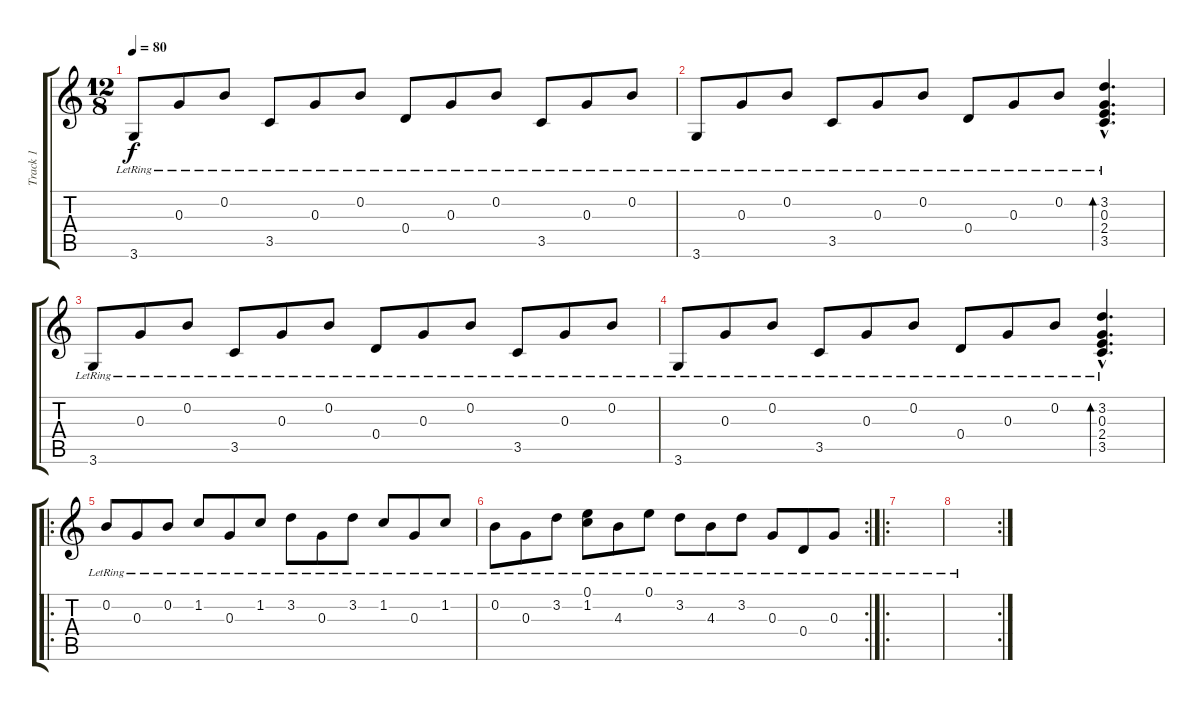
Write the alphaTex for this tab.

\track ("Track 1" "Track 1") {instrument acousticguitarsteel}
\staff {score tabs}
\tuning (E4 B3 G3 D3 A2 E2) {hide}
\ts (12 8)
\tempo 80
\clef g2
\ks c
3.6{lr}.8{dy f instrument acousticguitarsteel} 0.3{lr}.8 0.2{lr}.8 3.5{lr}.8 0.3{lr}.8 0.2{lr}.8 0.4{lr}.8 0.3{lr}.8 0.2{lr}.8 3.5{lr}.8 0.3{lr}.8 0.2{lr}.8 |
3.6{lr}.8 0.3{lr}.8 0.2{lr}.8 3.5{lr}.8 0.3{lr}.8 0.2{lr}.8 0.4{lr}.8 0.3{lr}.8 0.2{lr}.8 (3.2{hac lr} 0.3{hac lr} 2.4{hac lr} 3.5{hac lr}).4{d bd 120} |
3.6{lr}.8 0.3{lr}.8 0.2{lr}.8 3.5{lr}.8 0.3{lr}.8 0.2{lr}.8 0.4{lr}.8 0.3{lr}.8 0.2{lr}.8 3.5{lr}.8 0.3{lr}.8 0.2{lr}.8 |
3.6{lr}.8 0.3{lr}.8 0.2{lr}.8 3.5{lr}.8 0.3{lr}.8 0.2{lr}.8 0.4{lr}.8 0.3{lr}.8 0.2{lr}.8 (3.2{hac lr} 0.3{hac lr} 2.4{hac lr} 3.5{hac lr}).4{d bd 120} |
\ro
0.2{lr}.8 0.3{lr}.8 0.2{lr}.8 1.2{lr}.8 0.3{lr}.8 1.2{lr}.8 3.2{lr}.8 0.3{lr}.8 3.2{lr}.8 1.2{lr}.8 0.3{lr}.8 1.2{lr}.8 |
\rc 2
0.2{lr}.8 0.3{lr}.8 3.2{lr}.8 (0.1{lr} 1.2{lr}).8 4.3{lr}.8 0.1{lr}.8 3.2{lr}.8 4.3{lr}.8 3.2{lr}.8 0.3{lr}.8 0.4{lr}.8 0.3{lr}.8 |
\ro
|
\rc 2
